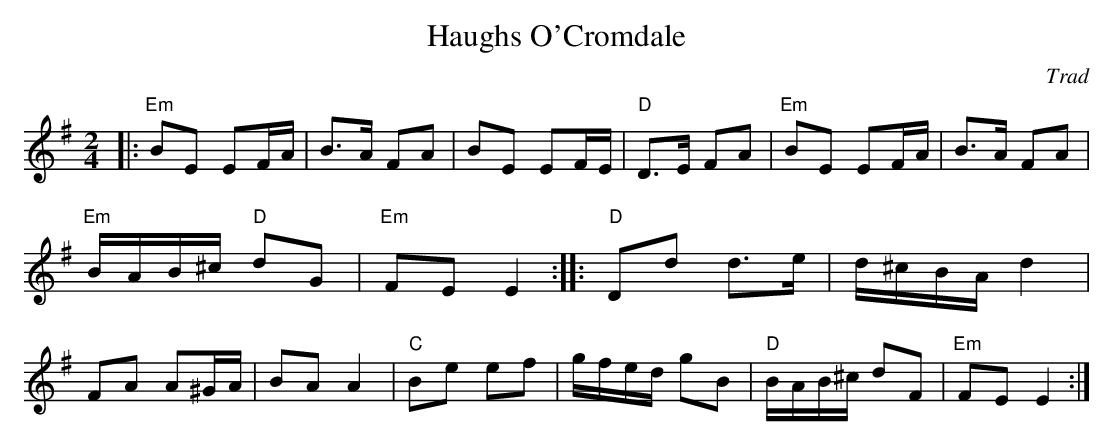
X:1
T:Haughs O'Cromdale
C:Trad
E:15
M:2/4
L:1/16
K:Em
|:"Em"B2E2 E2FA|B3A F2A2|B2E2 E2FE|"D"D3E F2A2|\
"Em"B2E2 E2FA|B3A F2A2|"Em"BAB^c "D"d2G2|"Em"F2E2 E4::\
"D"D2d2 d3e|d^cBA d4|F2A2 A2^GA|B2A2 A4|\
"C"B2e2 e2f2|gfed g2B2|"D"BAB^c d2F2|"Em"F2E2 E4:|**
